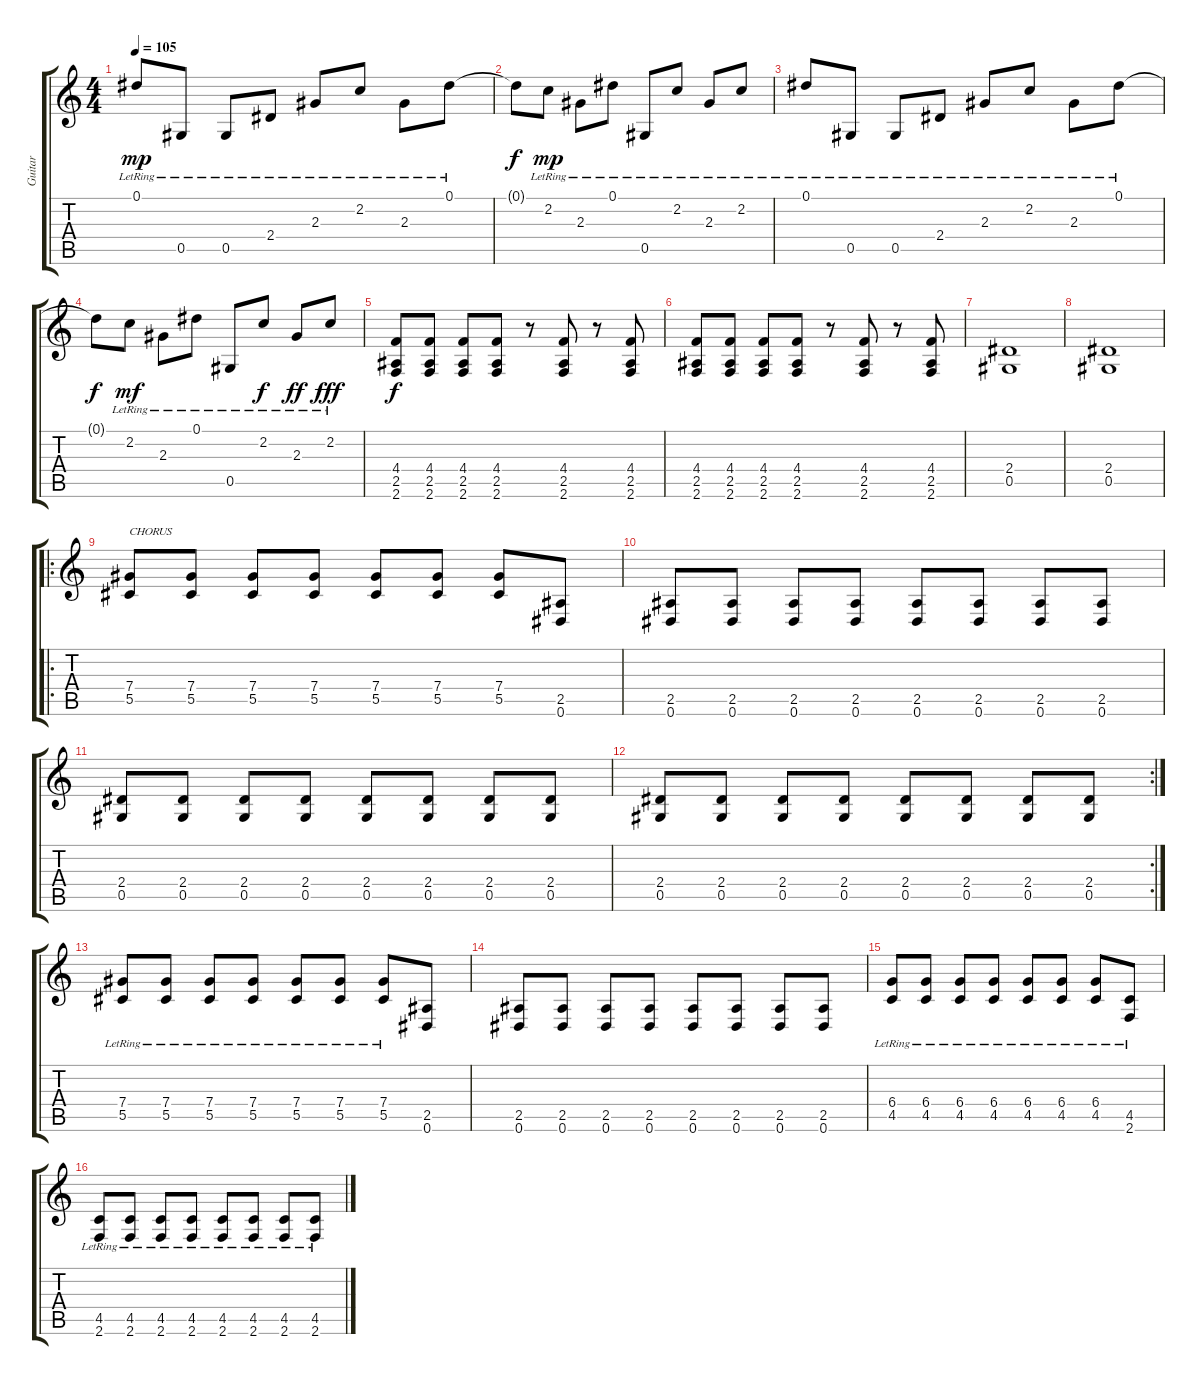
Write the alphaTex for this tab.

\track ("Guitar" "Guitar") {instrument overdrivenguitar}
\staff {score tabs}
\tuning (Eb4 Bb3 Gb3 Db3 Ab2 Eb2) {hide}
\ts (4 4)
\tempo 105
\clef g2
\ks c
0.1{lr}.8{dy mp} 0.5{lr}.8 0.5{lr}.8 2.4{lr}.8 2.3{lr}.8 2.2{lr}.8 2.3{lr}.8 0.1{lr}.8 |
0.1{t}.8{dy f} 2.2{lr}.8{dy mp} 2.3{lr}.8 0.1{lr}.8 0.5{lr}.8 2.2{lr}.8 2.3{lr}.8 2.2{lr}.8 |
0.1{lr}.8 0.5{lr}.8 0.5{lr}.8 2.4{lr}.8 2.3{lr}.8 2.2{lr}.8 2.3{lr}.8 0.1{lr}.8 |
0.1{t}.8{dy f} 2.2{lr}.8{dy mf} 2.3{lr}.8 0.1{lr}.8 0.5{lr}.8 2.2{lr}.8{dy f} 2.3{lr}.8{dy ff} 2.2{lr}.8{dy fff} |
(4.4 2.5 2.6).8{dy f volume 3 instrument overdrivenguitar} (4.4 2.5 2.6).8 (4.4 2.5 2.6).8 (4.4 2.5 2.6).8 r.8 (4.4 2.5 2.6).8 r.8 (4.4 2.5 2.6).8 |
(4.4 2.5 2.6).8 (4.4 2.5 2.6).8 (4.4 2.5 2.6).8 (4.4 2.5 2.6).8 r.8 (4.4 2.5 2.6).8 r.8 (4.4 2.5 2.6).8 |
(2.4 0.5).1{volume 3 instrument overdrivenguitar} |
(2.4 0.5).1 |
\ro
(7.4 5.5).8{txt "CHORUS" volume 3 instrument overdrivenguitar} (7.4 5.5).8 (7.4 5.5).8 (7.4 5.5).8 (7.4 5.5).8 (7.4 5.5).8 (7.4 5.5).8 (2.5 0.6).8 |
(2.5 0.6).8 (2.5 0.6).8 (2.5 0.6).8 (2.5 0.6).8 (2.5 0.6).8 (2.5 0.6).8 (2.5 0.6).8 (2.5 0.6).8 |
(2.4 0.5).8 (2.4 0.5).8 (2.4 0.5).8 (2.4 0.5).8 (2.4 0.5).8 (2.4 0.5).8 (2.4 0.5).8 (2.4 0.5).8 |
\rc 2
(2.4 0.5).8 (2.4 0.5).8 (2.4 0.5).8 (2.4 0.5).8 (2.4 0.5).8 (2.4 0.5).8 (2.4 0.5).8 (2.4 0.5).8 |
(7.4{lr} 5.5).8 (7.4{lr} 5.5).8 (7.4{lr} 5.5).8 (7.4{lr} 5.5).8 (7.4{lr} 5.5).8 (7.4{lr} 5.5).8 (7.4{lr} 5.5).8 (2.5 0.6).8 |
(2.5 0.6).8 (2.5 0.6).8 (2.5 0.6).8 (2.5 0.6).8 (2.5 0.6).8 (2.5 0.6).8 (2.5 0.6).8 (2.5 0.6).8 |
(6.4{lr} 4.5).8 (6.4{lr} 4.5).8 (6.4{lr} 4.5).8 (6.4{lr} 4.5).8 (6.4{lr} 4.5).8 (6.4{lr} 4.5).8 (6.4{lr} 4.5).8 (4.5{lr} 2.6).8 |
(4.5{lr} 2.6).8 (4.5{lr} 2.6).8 (4.5{lr} 2.6).8 (4.5{lr} 2.6).8 (4.5{lr} 2.6).8 (4.5{lr} 2.6).8 (4.5{lr} 2.6).8 (4.5{lr} 2.6).8
